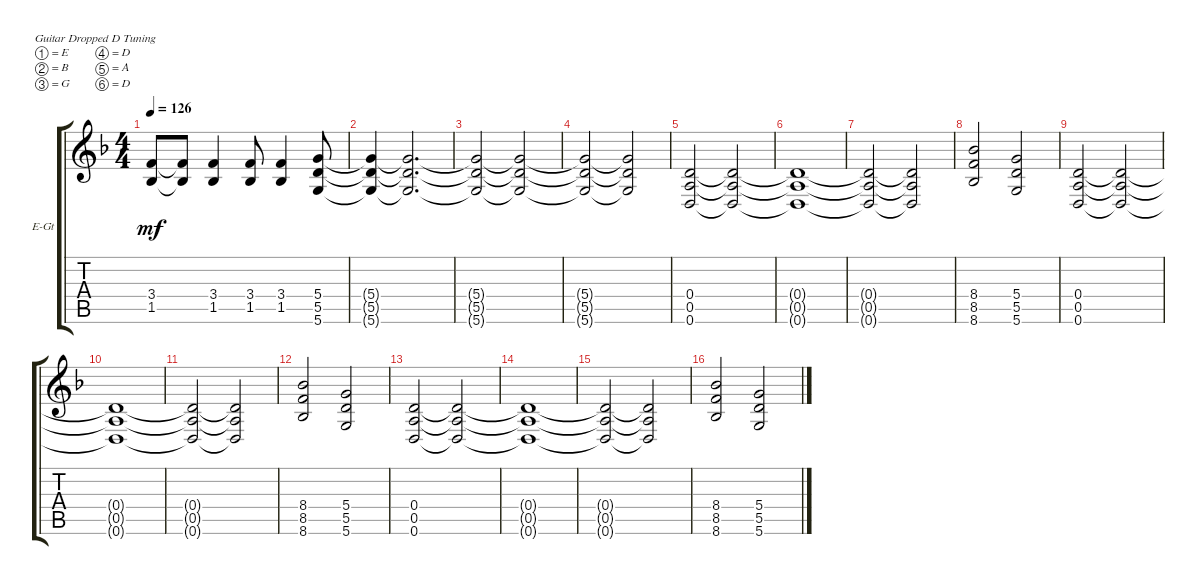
\defaultSystemsLayout 4
\bracketExtendMode groupsimilarinstruments
\firstSystemTrackNameOrientation horizontal
\otherSystemsTrackNameOrientation horizontal
\track ("Rhythm R" "E-Gt") {instrument distortionguitar}
\staff {score tabs}
\tuning (E4 B3 G3 D3 A2 D2)
\ts (4 4)
\tempo 126
\clef g2
\ks f
(3.4 1.5).8{dy mf} (1.5{t} 3.4{t}).8 (1.5 3.4).4 (1.5 3.4).8 (1.5 3.4).4 (5.5 5.4 5.6).8 |
(5.5{t} 5.4{t} 5.6{t}).4 (5.6{t} 5.5{t} 5.4{t}).2{d} |
(5.6{t} 5.5{t} 5.4{t}).2 (5.4{t} 5.5{t} 5.6{t}).2 |
(5.4{t} 5.5{t} 5.6{t}).2 (5.6{t} 5.5{t} 5.4{t}).2 |
(0.6 0.5 0.4).2 (0.4{t} 0.5{t} 0.6{t}).2 |
(0.4{t} 0.5{t} 0.6{t}).1 |
(0.4{t} 0.5{t} 0.6{t}).2 (0.6{t} 0.5{t} 0.4{t}).2 |
(8.4 8.5 8.6).2 (5.6 5.5 5.4).2 |
(0.6 0.5 0.4).2 (0.4{t} 0.5{t} 0.6{t}).2 |
(0.4{t} 0.5{t} 0.6{t}).1 |
(0.4{t} 0.5{t} 0.6{t}).2 (0.6{t} 0.5{t} 0.4{t}).2 |
(8.4 8.5 8.6).2 (5.6 5.5 5.4).2 |
(0.6 0.5 0.4).2 (0.4{t} 0.5{t} 0.6{t}).2 |
(0.4{t} 0.5{t} 0.6{t}).1 |
(0.4{t} 0.5{t} 0.6{t}).2 (0.6{t} 0.5{t} 0.4{t}).2 |
(8.4 8.5 8.6).2 (5.6 5.5 5.4).2
